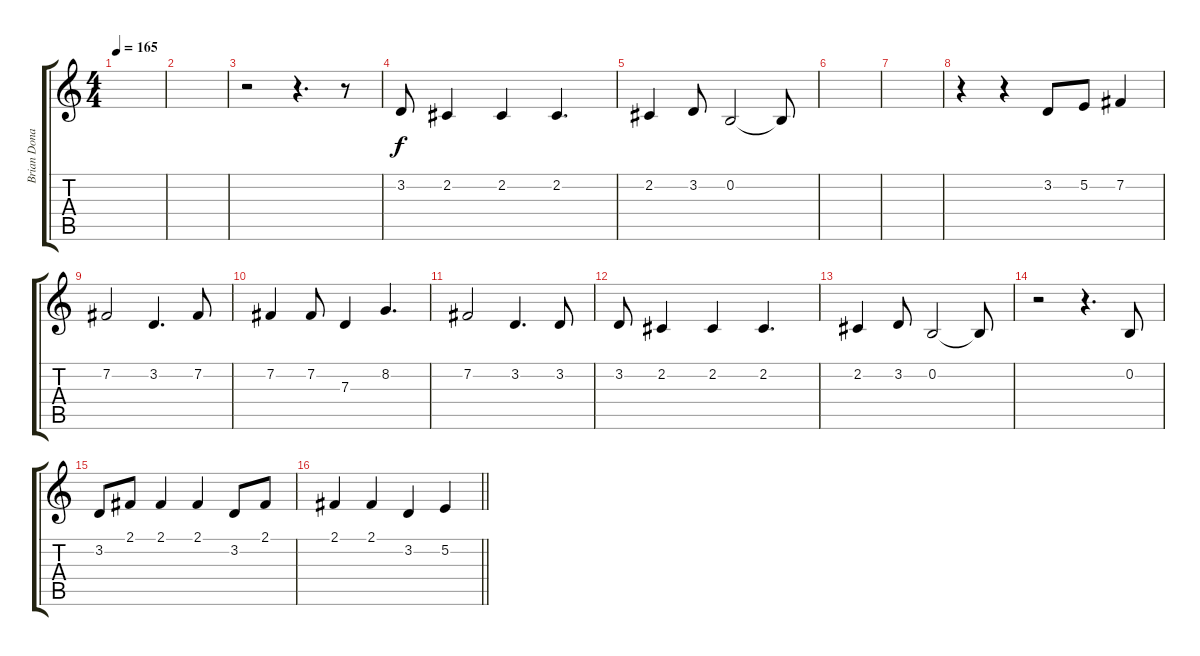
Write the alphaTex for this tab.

\track ("Brian Donahue (Backup Vocals)" "Brian Dona") {instrument clarinet}
\staff {score tabs}
\tuning (E4 B3 G3 D3 A2 E2) {hide}
\ts (4 4)
\tempo 165
\clef g2
\ks c
|
|
r.2 r.4{d} r.8 |
3.2.8 2.2.4 2.2.4 2.2.4{d} |
2.2.4 3.2.8 0.2.2 0.2{t}.8 |
|
|
r.4 r.4 3.2.8 5.2.8 7.2.4 |
7.2.2 3.2.4{d} 7.2.8 |
7.2.4 7.2.8 7.3.4 8.2.4{d} |
7.2.2 3.2.4{d} 3.2.8 |
3.2.8 2.2.4 2.2.4 2.2.4{d} |
2.2.4 3.2.8 0.2.2 0.2{t}.8 |
r.2 r.4{d} 0.2.8 |
3.2.8 2.1.8 2.1.4 2.1.4 3.2.8 2.1.8 |
\barLineRight lightlight
2.1.4 2.1.4 3.2.4 5.2.4
